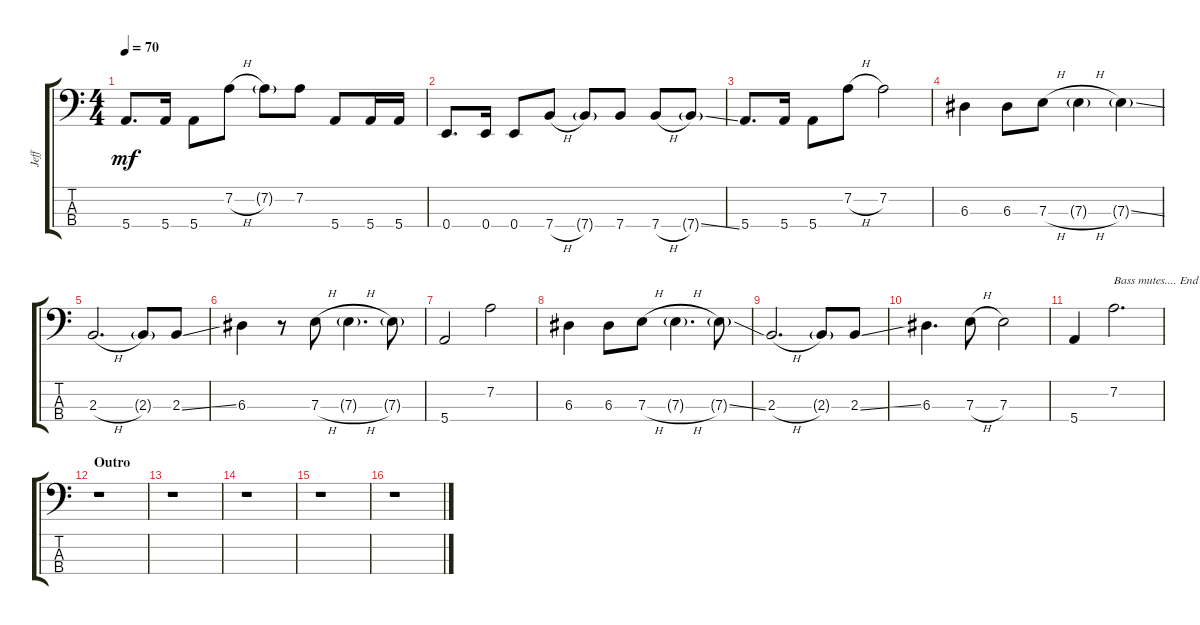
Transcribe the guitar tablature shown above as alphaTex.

\track ("Jeff" "Jeff") {instrument electricbassfinger}
\staff {score tabs}
\tuning (G2 D2 A1 E1) {hide}
\ts (4 4)
\tempo 70
\clef f4
\ks c
5.4.8{d dy mf} 5.4.16 5.4.8 7.2{h}.8 7.2{g}.8 7.2.8 5.4.8 5.4.16 5.4.16 |
0.4.8{d} 0.4.16 0.4.8 7.4{h}.8 7.4{g}.8 7.4.8 7.4{h}.8 7.4{ss g}.8 |
5.4.8{d} 5.4.16 5.4.8 7.2{h}.8 7.2.2 |
6.3.4 6.3.8 7.3{h}.8 7.3{h g}.4 7.3{ss g}.4 |
2.3{h}.2{d} 2.3{g}.8 2.3{ss}.8 |
6.3.4 r.8 7.3{h}.8 7.3{h g}.4{d} 7.3{g}.8 |
5.4.2 7.2.2 |
6.3.4 6.3.8 7.3{h}.8 7.3{h g}.4{d} 7.3{ss g}.8 |
2.3{h}.2{d} 2.3{g}.8 2.3{ss}.8 |
6.3.4{d} 7.3{h}.8 7.3.2 |
5.4.4 7.2.2{d txt "Bass mutes.... End of Song ----->"} |
\section ("" "Outro")
r.1 |
r.1 |
r.1 |
r.1 |
r.1
